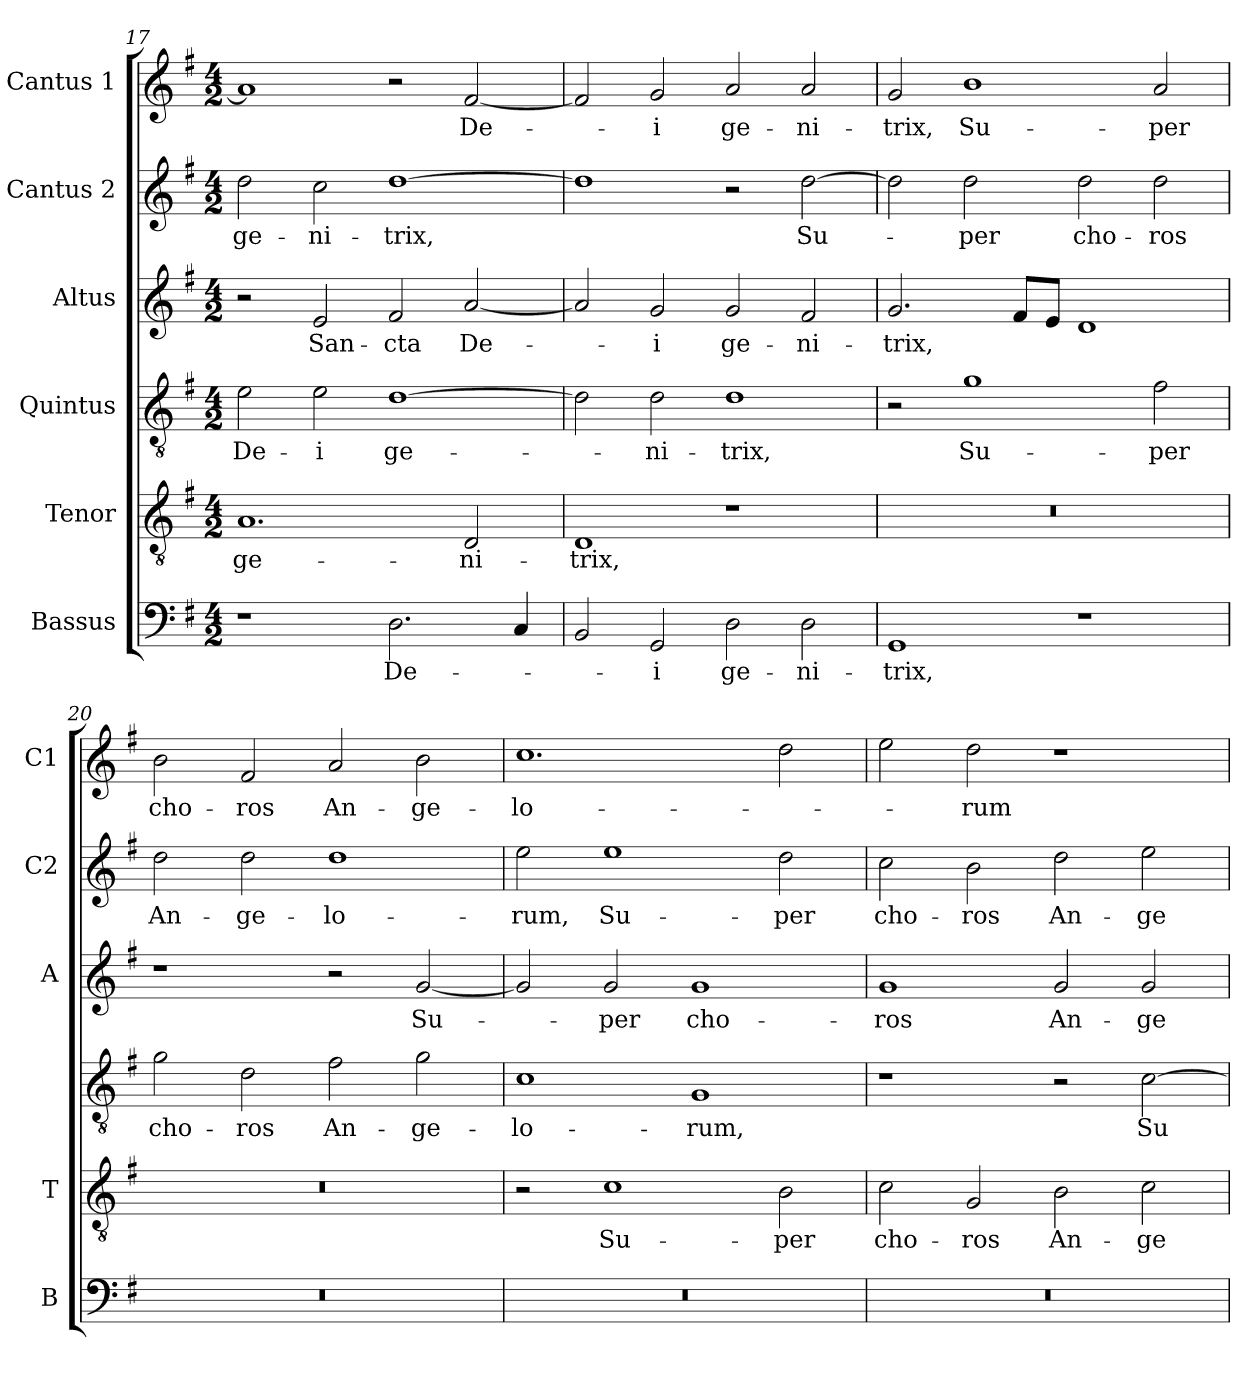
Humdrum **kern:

**kern	**text	**kern	**text	**kern	**text	**kern	**text	**kern	**text	**kern	**text
*part6	*part6	*part5	*part5	*part4	*part4	*part3	*part3	*part2	*part2	*part1	*part1
*staff6	*staff6	*staff5	*staff5	*staff4	*staff4	*staff3	*staff3	*staff2	*staff2	*staff1	*staff1
*I"Bassus	*	*I"Tenor	*	*I"Quintus	*	*I"Altus	*	*I"Cantus 2	*	*I"Cantus 1	*
*I'B	*	*I'T	*	*	*	*I'A	*	*I'C2	*	*I'C1	*
*clefF4	*	*clefGv2	*	*clefGv2	*	*clefG2	*	*clefG2	*	*clefG2	*
*k[f#]	*	*k[f#]	*	*k[f#]	*	*k[f#]	*	*k[f#]	*	*k[f#]	*
*G:	*	*G:	*	*G:	*	*G:	*	*G:	*	*G:	*
*M4/2	*	*M4/2	*	*M4/2	*	*M4/2	*	*M4/2	*	*M4/2	*
=17	=17	=17	=17	=17	=17	=17	=17	=17	=17	=17	=17
!	!	!	!LO:LY:b	!	!LO:LY:b	!	!	!	!LO:LY:b	!	!
1r	.	1.A	ge-	2e\	De-	2r	.	2dd\	ge-	1a]	.
!	!	!	!	!	!LO:LY:b	!	!LO:LY:b	!	!LO:LY:b	!	!
.	.	.	.	2e\	-i	2e/	San-	2cc\	-ni-	.	.
!	!LO:LY:b	!	!	!	!LO:LY:b	!	!LO:LY:b	!	!LO:LY:b	!	!
2.D\	De-	.	.	[1d	ge-	2f#/	-cta	[1dd	-trix,	2r	.
!	!	!	!LO:LY:b	!	!	!	!LO:LY:b	!	!	!	!LO:LY:b
.	.	2D/	-ni-	.	.	[2a/	De-	.	.	[2f#/	De-
4C/	.	.	.	.	.	.	.	.	.	.	.
=18	=18	=18	=18	=18	=18	=18	=18	=18	=18	=18	=18
!	!	!	!LO:LY:b	!	!	!	!	!	!	!	!
2BB/	.	1D	-trix,	2d\]	.	2a/]	.	1dd]	.	2f#/]	.
!	!LO:LY:b	!	!	!	!LO:LY:b	!	!LO:LY:b	!	!	!	!LO:LY:b
2GG/	-i	.	.	2d\	-ni-	2g/	-i	.	.	2g/	-i
!	!LO:LY:b	!	!	!	!LO:LY:b	!	!LO:LY:b	!	!	!	!LO:LY:b
2D\	ge-	1r	.	1d	-trix,	2g/	ge-	2r	.	2a/	ge-
!	!LO:LY:b	!	!	!	!	!	!LO:LY:b	!	!LO:LY:b	!	!LO:LY:b
2D\	-ni-	.	.	.	.	2f#/	-ni-	[2dd\	Su-	2a/	-ni-
=19	=19	=19	=19	=19	=19	=19	=19	=19	=19	=19	=19
!	!LO:LY:b	!	!	!	!	!	!LO:LY:b	!	!	!	!LO:LY:b
1GG	-trix,	0r	.	2r	.	2.g/	-trix,	2dd\]	.	2g/	-trix,
!	!	!	!	!	!LO:LY:b	!	!	!	!LO:LY:b	!	!LO:LY:b
.	.	.	.	1g	Su-	.	.	2dd\	-per	1b	Su-
.	.	.	.	.	.	8f#/L	.	.	.	.	.
.	.	.	.	.	.	8e/J	.	.	.	.	.
!	!	!	!	!	!	!	!	!	!LO:LY:b	!	!
1r	.	.	.	.	.	1d	.	2dd\	cho-	.	.
!	!	!	!	!	!LO:LY:b	!	!	!	!LO:LY:b	!	!LO:LY:b
.	.	.	.	2f#\	-per	.	.	2dd\	-ros	2a/	-per
!!LO:LB:g=z
=20	=20	=20	=20	=20	=20	=20	=20	=20	=20	=20	=20
!	!	!	!	!	!LO:LY:b	!	!	!	!LO:LY:b	!	!LO:LY:b
0r	.	0r	.	2g\	cho-	1r	.	2dd\	An-	2b\	cho-
!	!	!	!	!	!LO:LY:b	!	!	!	!LO:LY:b	!	!LO:LY:b
.	.	.	.	2d\	-ros	.	.	2dd\	-ge-	2f#/	-ros
!	!	!	!	!	!LO:LY:b	!	!	!	!LO:LY:b	!	!LO:LY:b
.	.	.	.	2f#\	An-	2r	.	1dd	-lo-	2a/	An-
!	!	!	!	!	!LO:LY:b	!	!LO:LY:b	!	!	!	!LO:LY:b
.	.	.	.	2g\	-ge-	[2g/	Su-	.	.	2b\	-ge-
=21	=21	=21	=21	=21	=21	=21	=21	=21	=21	=21	=21
!	!	!	!	!	!LO:LY:b	!	!	!	!LO:LY:b	!	!LO:LY:b
0r	.	2r	.	1c	-lo-	2g/]	.	2ee\	-rum,	1.cc	-lo-
!	!	!	!LO:LY:b	!	!	!	!LO:LY:b	!	!LO:LY:b	!	!
.	.	1c	Su-	.	.	2g/	-per	1ee	Su-	.	.
!	!	!	!	!	!LO:LY:b	!	!LO:LY:b	!	!	!	!
.	.	.	.	1G	-rum,	1g	cho-	.	.	.	.
!	!	!	!LO:LY:b	!	!	!	!	!	!LO:LY:b	!	!
.	.	2B\	-per	.	.	.	.	2dd\	-per	2dd\	.
=22	=22	=22	=22	=22	=22	=22	=22	=22	=22	=22	=22
!	!	!	!LO:LY:b	!	!	!	!LO:LY:b	!	!LO:LY:b	!	!
0r	.	2c\	cho-	1r	.	1g	-ros	2cc\	cho-	2ee\	.
!	!	!	!LO:LY:b	!	!	!	!	!	!LO:LY:b	!	!LO:LY:b
.	.	2G/	-ros	.	.	.	.	2b\	-ros	2dd\	-rum
!	!	!	!LO:LY:b	!	!	!	!LO:LY:b	!	!LO:LY:b	!	!
.	.	2B\	An-	2r	.	2g/	An-	2dd\	An-	1r	.
!	!	!	!LO:LY:b	!	!LO:LY:b	!	!LO:LY:b	!	!LO:LY:b	!	!
.	.	2c\	-ge-	[2c\	Su-	2g/	-ge-	2ee\	-ge-	.	.
=	=	=	=	=	=	=	=	=	=	=	=
*-	*-	*-	*-	*-	*-	*-	*-	*-	*-	*-	*-
